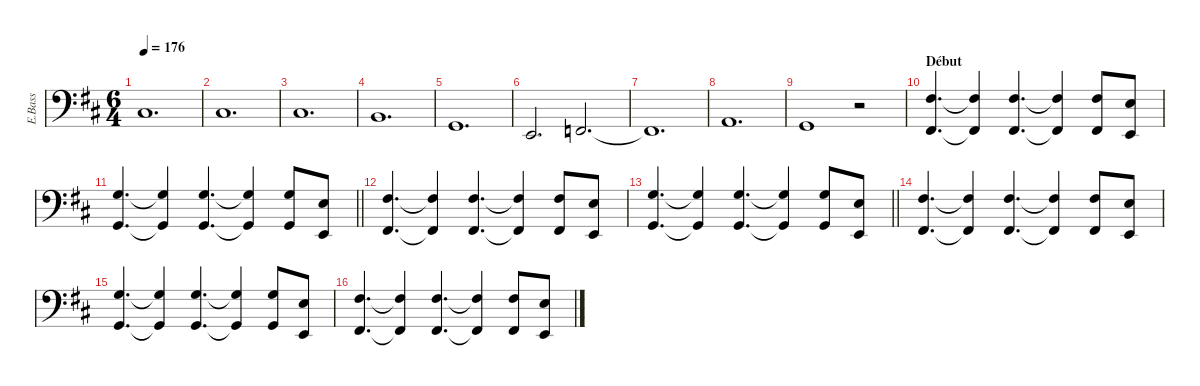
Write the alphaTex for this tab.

\hideDynamics
\bracketExtendMode groupsimilarinstruments
\otherSystemsTrackNameOrientation horizontal
\track ("E.Piano Bass" "E.Bass") {instrument electricpiano1}
\staff {score}
\tuning (C3 G2 D2 A1 E1 B0)
\displaytranspose 12
\ts (6 4)
\tempo 176
\clef f4
\ks bminor
4.4{acc #}.1{d dy f instrument electricpiano1 beam Up} |
4.4{acc #}.1{d beam Up} |
4.4{acc #}.1{d beam Up} |
2.4{acc forcenatural}.1{d beam Up} |
3.5{acc forcenatural}.1{d beam Up} |
0.5{acc forcenatural}.2{d beam Up} 1.5{acc forcenatural}.2{d beam Up} |
1.5{t acc forcenatural}.1{d beam Up} |
0.4{acc forcenatural}.1{d beam Up} |
3.5{acc forcenatural}.1{beam Up} r.2{beam Up} |
\section ("" "Début")
(4.3{acc #} 2.5{acc #}).4{d beam Up} (4.3{t acc #} 2.5{t acc #}).4{beam Up} (4.3{acc #} 2.5{acc #}).4{d beam Up} (4.3{t acc #} 2.5{t acc #}).4{beam Up} (4.3{acc #} 2.5{acc #}).8{beam Up} (2.3{acc forcenatural} 0.5{acc forcenatural}).8{beam Up} |
\barLineRight lightlight
(5.3{acc forcenatural} 3.5{acc forcenatural}).4{d beam Up} (5.3{t acc forcenatural} 3.5{t acc forcenatural}).4{beam Up} (5.3{acc forcenatural} 3.5{acc forcenatural}).4{d beam Up} (5.3{t acc forcenatural} 3.5{t acc forcenatural}).4{beam Up} (5.3{acc forcenatural} 3.5{acc forcenatural}).8{beam Up} (2.3{acc forcenatural} 0.5{acc forcenatural}).8{beam Up} |
(4.3{acc #} 2.5{acc #}).4{d beam Up} (4.3{t acc #} 2.5{t acc #}).4{beam Up} (4.3{acc #} 2.5{acc #}).4{d beam Up} (4.3{t acc #} 2.5{t acc #}).4{beam Up} (4.3{acc #} 2.5{acc #}).8{beam Up} (2.3{acc forcenatural} 0.5{acc forcenatural}).8{beam Up} |
\barLineRight lightlight
(5.3{acc forcenatural} 3.5{acc forcenatural}).4{d beam Up} (5.3{t acc forcenatural} 3.5{t acc forcenatural}).4{beam Up} (5.3{acc forcenatural} 3.5{acc forcenatural}).4{d beam Up} (5.3{t acc forcenatural} 3.5{t acc forcenatural}).4{beam Up} (5.3{acc forcenatural} 3.5{acc forcenatural}).8{beam Up} (2.3{acc forcenatural} 0.5{acc forcenatural}).8{beam Up} |
(4.3{acc #} 2.5{acc #}).4{d beam Up} (4.3{t acc #} 2.5{t acc #}).4{beam Up} (4.3{acc #} 2.5{acc #}).4{d beam Up} (4.3{t acc #} 2.5{t acc #}).4{beam Up} (4.3{acc #} 2.5{acc #}).8{beam Up} (2.3{acc forcenatural} 0.5{acc forcenatural}).8{beam Up} |
(5.3{acc forcenatural} 3.5{acc forcenatural}).4{d beam Up} (5.3{t acc forcenatural} 3.5{t acc forcenatural}).4{beam Up} (5.3{acc forcenatural} 3.5{acc forcenatural}).4{d beam Up} (5.3{t acc forcenatural} 3.5{t acc forcenatural}).4{beam Up} (5.3{acc forcenatural} 3.5{acc forcenatural}).8{beam Up} (2.3{acc forcenatural} 0.5{acc forcenatural}).8{beam Up} |
(4.3{acc #} 2.5{acc #}).4{d beam Up} (4.3{t acc #} 2.5{t acc #}).4{beam Up} (4.3{acc #} 2.5{acc #}).4{d beam Up} (4.3{t acc #} 2.5{t acc #}).4{beam Up} (4.3{acc #} 2.5{acc #}).8{beam Up} (2.3{acc forcenatural} 0.5{acc forcenatural}).8{beam Up}
